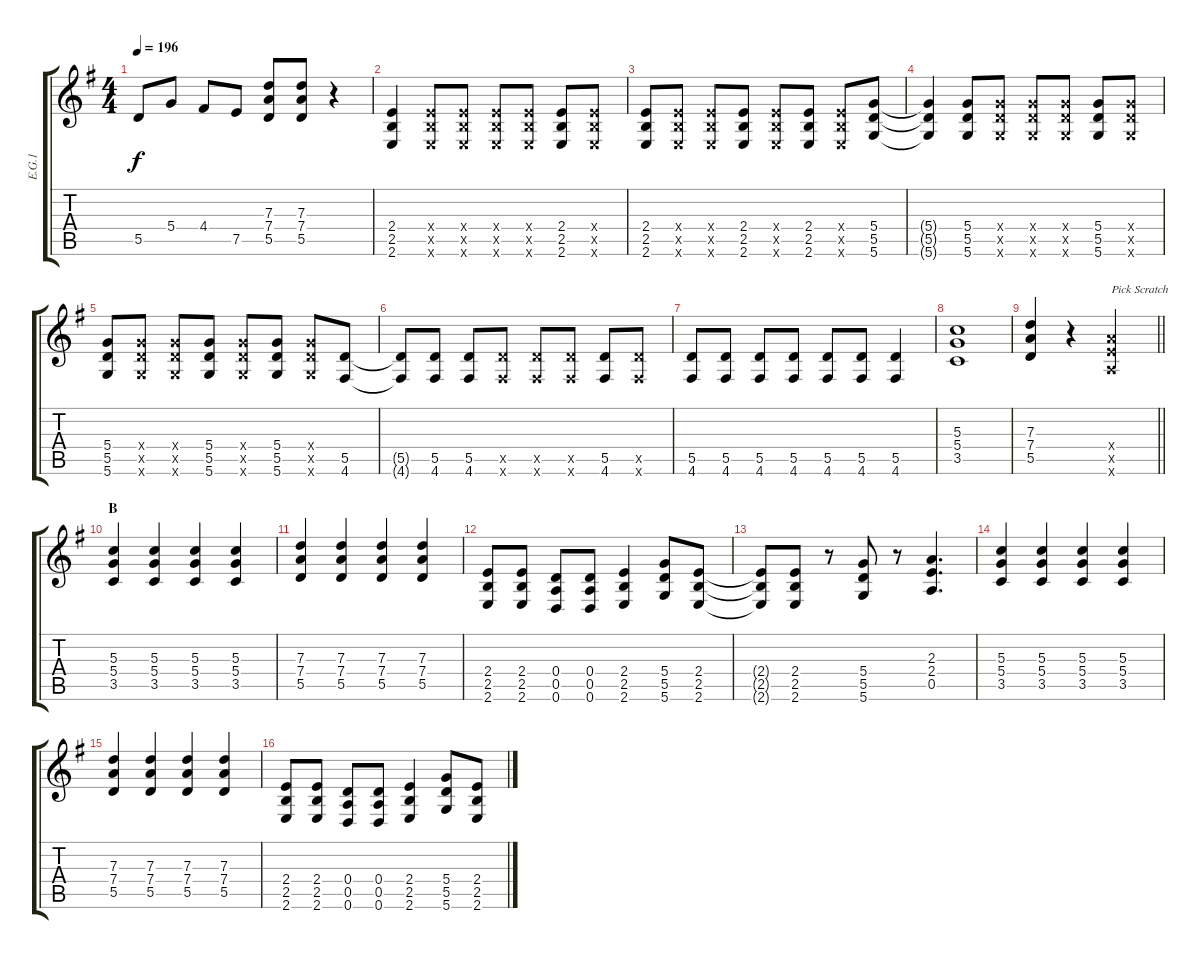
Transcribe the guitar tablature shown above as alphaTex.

\track ("E.G.1" "E.G.1") {instrument overdrivenguitar}
\staff {score tabs}
\tuning (E4 B3 G3 D3 A2 D2) {hide}
\ts (4 4)
\tempo 196
\clef g2
\ks g
5.5.8{dy f} 5.4.8 4.4.8 7.5.8 (7.3 7.4 5.5).8 (7.3 7.4 5.5).8 r.4 |
(2.4 2.5 2.6).4 (2.4{x} 2.5{x} 2.6{x}).8 (2.4{x} 2.5{x} 2.6{x}).8 (2.4{x} 2.5{x} 2.6{x}).8 (2.4{x} 2.5{x} 2.6{x}).8 (2.4 2.5 2.6).8 (2.4{x} 2.5{x} 2.6{x}).8 |
(2.4 2.5 2.6).8 (2.4{x} 2.5{x} 2.6{x}).8 (2.4{x} 2.5{x} 2.6{x}).8 (2.4 2.5 2.6).8 (2.4{x} 2.5{x} 2.6{x}).8 (2.4 2.5 2.6).8 (2.4{x} 2.5{x} 2.6{x}).8 (5.4 5.5 5.6).8 |
(5.4{t} 5.5{t} 5.6{t}).4 (5.4 5.5 5.6).8 (5.4{x} 5.5{x} 5.6{x}).8 (5.4{x} 5.5{x} 5.6{x}).8 (5.4{x} 5.5{x} 5.6{x}).8 (5.4 5.5 5.6).8 (5.4{x} 5.5{x} 5.6{x}).8 |
(5.4 5.5 5.6).8 (5.4{x} 5.5{x} 5.6{x}).8 (5.4{x} 5.5{x} 5.6{x}).8 (5.4 5.5 5.6).8 (5.4{x} 5.5{x} 5.6{x}).8 (5.4 5.5 5.6).8 (5.4{x} 5.5{x} 5.6{x}).8 (5.5 4.6).8 |
(5.5{t} 4.6{t}).8 (5.5 4.6).8 (5.5 4.6).8 (5.5{x} 4.6{x}).8 (5.5{x} 4.6{x}).8 (5.5{x} 4.6{x}).8 (5.5 4.6).8 (5.5{x} 4.6{x}).8 |
(5.5 4.6).8 (5.5 4.6).8 (5.5 4.6).8 (5.5 4.6).8 (5.5 4.6).8 (5.5 4.6).8 (5.5 4.6).4 |
(5.3 5.4 3.5).1 |
\barLineRight lightlight
(7.3 7.4 5.5).4 r.4 (7.4{x} 7.5{x} 7.6{x}).2{txt "Pick Scratch"} |
\section ("" "B")
(5.3 5.4 3.5).4 (5.3 5.4 3.5).4 (5.3 5.4 3.5).4 (5.3 5.4 3.5).4 |
(7.3 7.4 5.5).4 (7.3 7.4 5.5).4 (7.3 7.4 5.5).4 (7.3 7.4 5.5).4 |
(2.4 2.5 2.6).8 (2.4 2.5 2.6).8 (0.4 0.5 0.6).8 (0.4 0.5 0.6).8 (2.4 2.5 2.6).4 (5.4 5.5 5.6).8 (2.4 2.5 2.6).8 |
(2.4{t} 2.5{t} 2.6{t}).8 (2.4 2.5 2.6).8 r.8 (5.4 5.5 5.6).8 r.8 (2.3 2.4 0.5).4{d} |
(5.3 5.4 3.5).4 (5.3 5.4 3.5).4 (5.3 5.4 3.5).4 (5.3 5.4 3.5).4 |
(7.3 7.4 5.5).4 (7.3 7.4 5.5).4 (7.3 7.4 5.5).4 (7.3 7.4 5.5).4 |
(2.4 2.5 2.6).8 (2.4 2.5 2.6).8 (0.4 0.5 0.6).8 (0.4 0.5 0.6).8 (2.4 2.5 2.6).4 (5.4 5.5 5.6).8 (2.4 2.5 2.6).8
